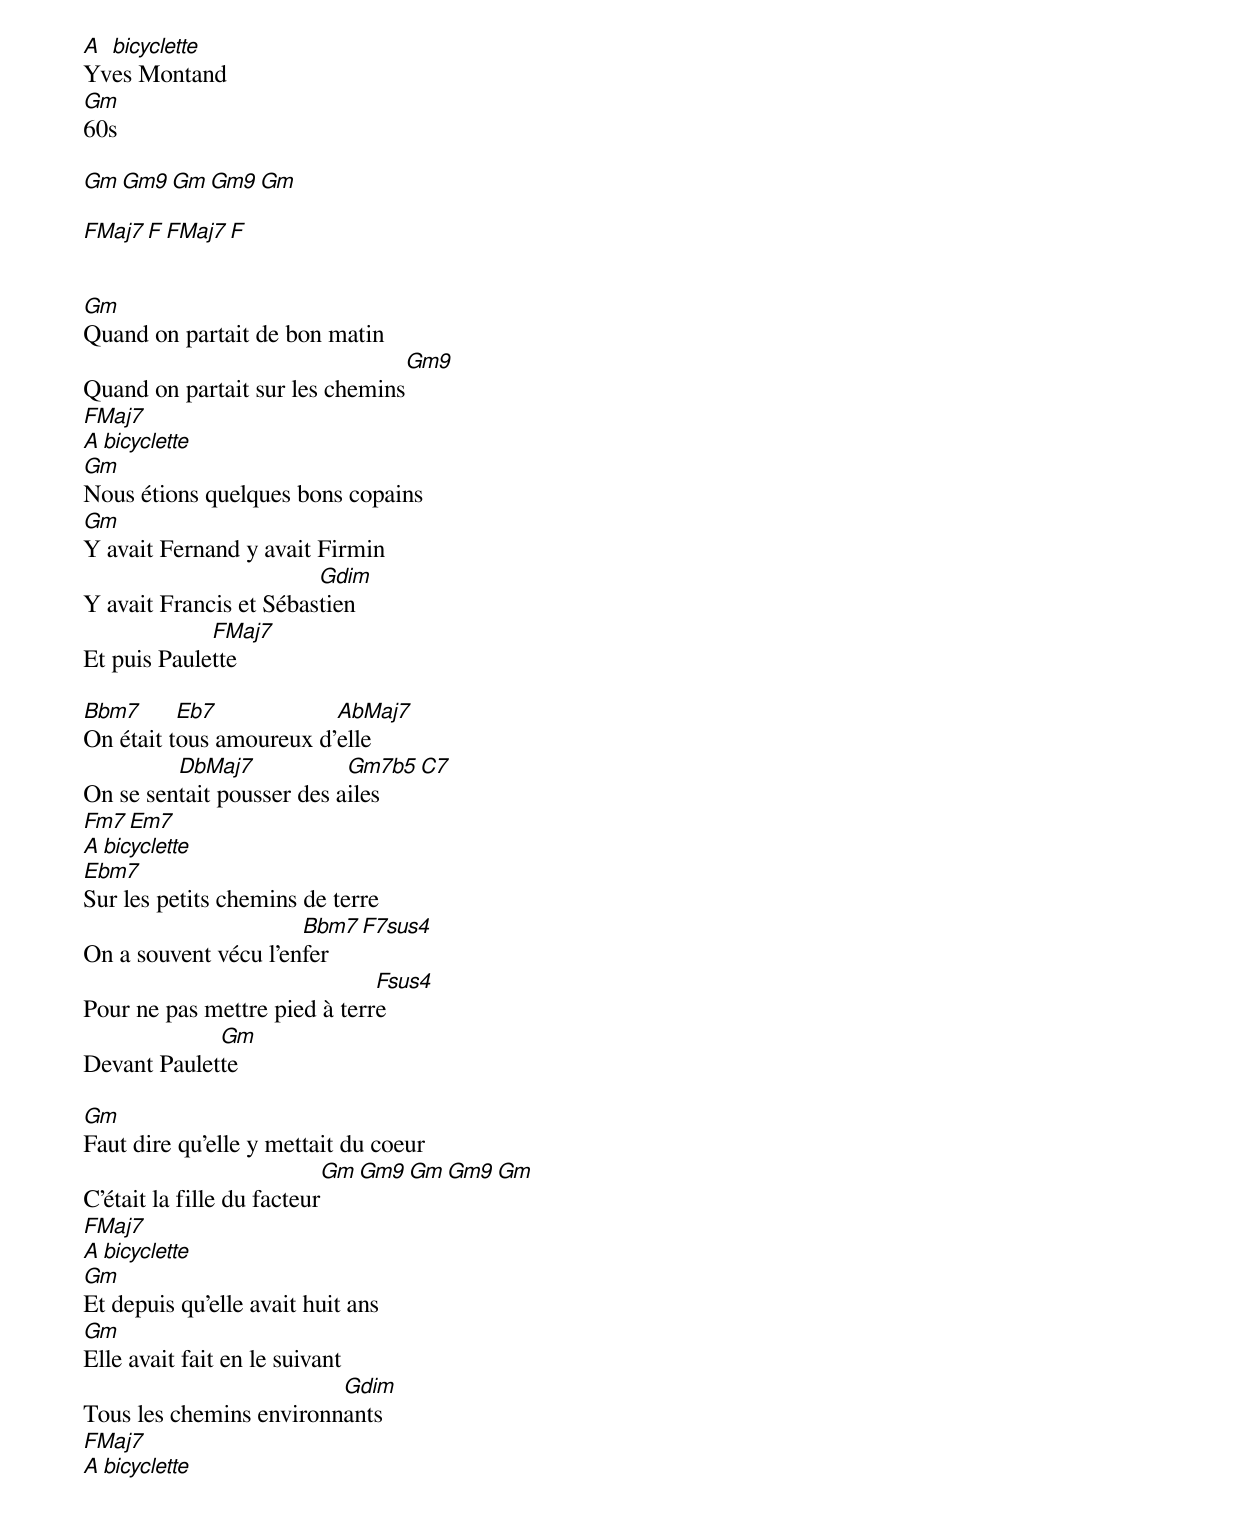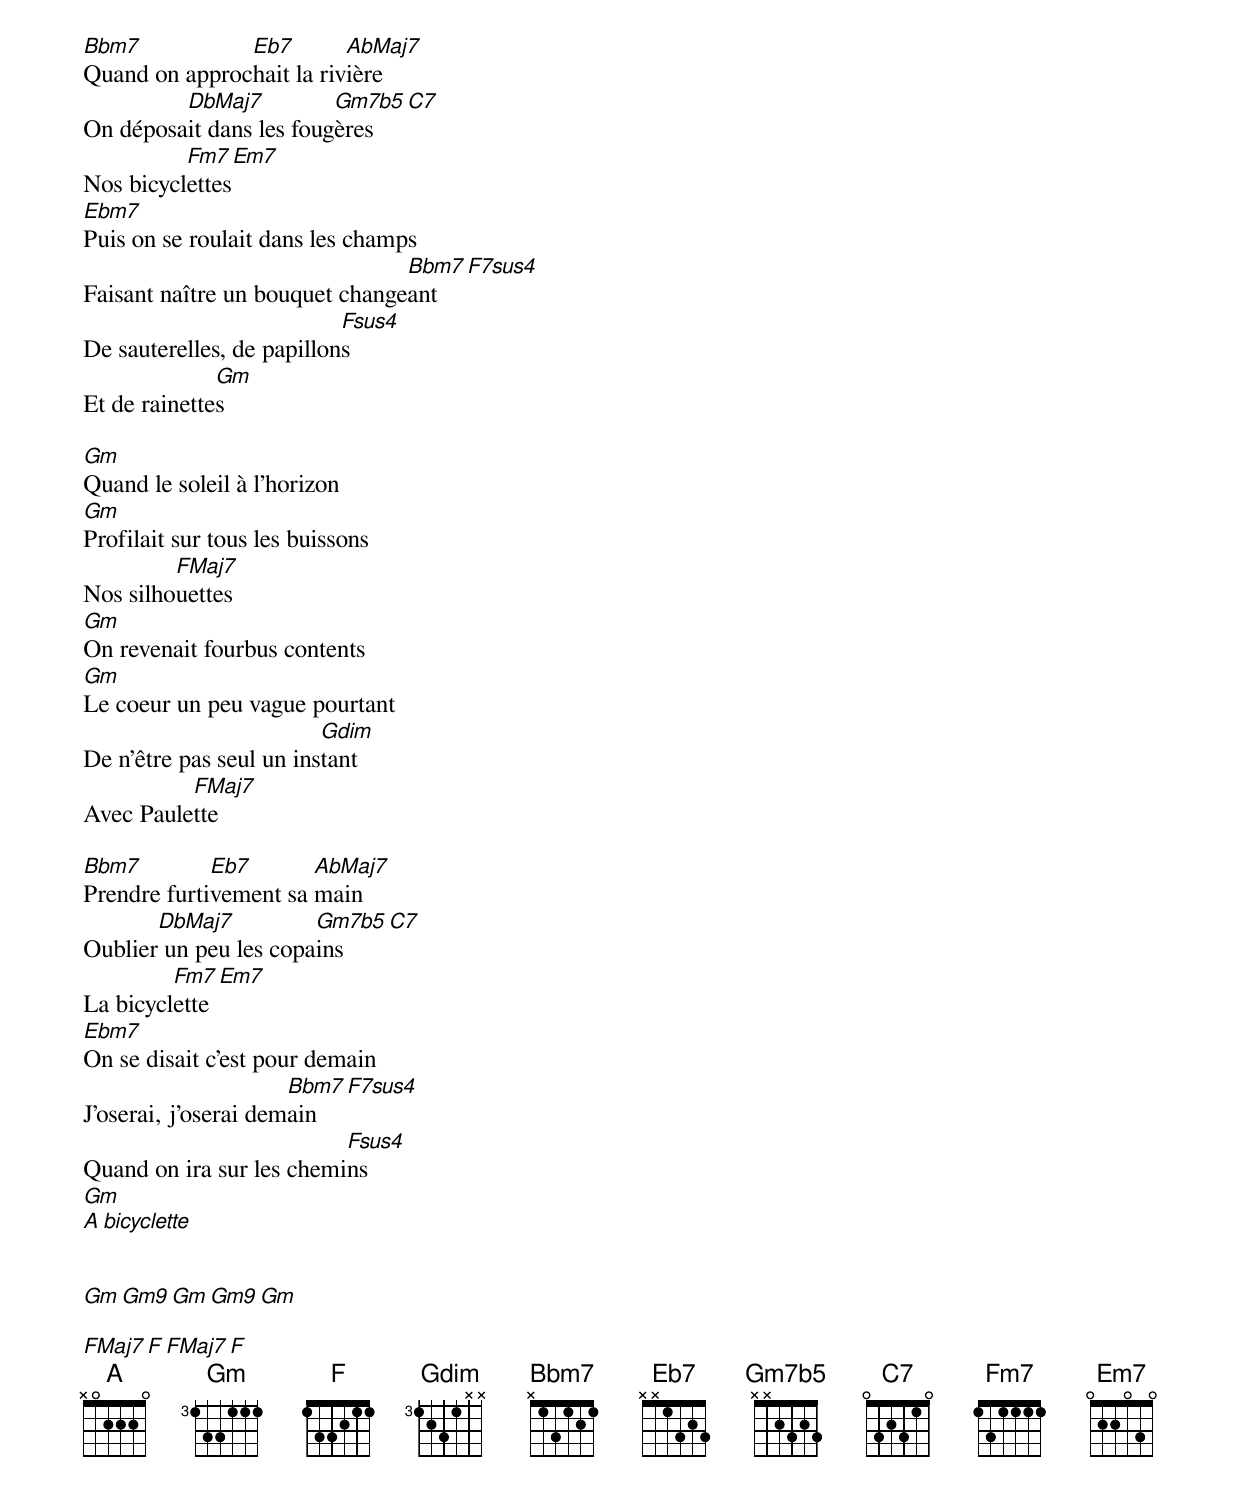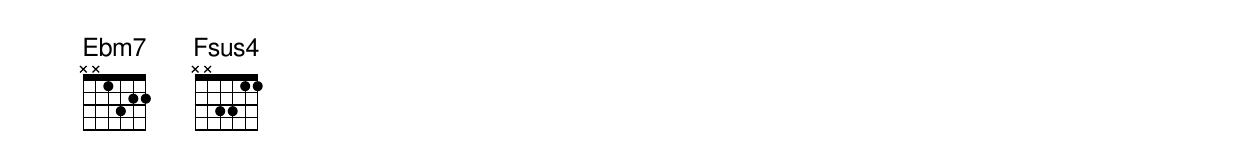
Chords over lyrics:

A bicyclette
Yves Montand
Gm
60s

Gm      Gm9      Gm     Gm9      Gm

FMaj7      F       FMaj7       F


Gm
Quand on partait de bon matin
                                  Gm9
Quand on partait sur les chemins
        FMaj7
A bicyclette
Gm
Nous étions quelques bons copains
Gm
Y avait Fernand y avait Firmin
                        Gmb5
Y avait Francis et Sébastien
             FMaj7
Et puis Paulette

Bbm7      Eb7            AbMaj7
On était tous amoureux d'elle
         DbMaj7            Gm7b5   C7
On se sentait pousser des ailes
         Fm7       Em7
A bicyclette
Ebm7
Sur les petits chemins de terre
                      Bbm7    F7sus4
On a souvent vécu l'enfer
                              Fsus4
Pour ne pas mettre pied à terre
             Gm
Devant Paulette

Gm
Faut dire qu'elle y mettait du coeur
                           Gm    Gm9    Gm    Gm9    Gm
C'était la fille du facteur
        FMaj7
A bicyclette
Gm
Et depuis qu'elle avait huit ans
Gm
Elle avait fait en le suivant
                         Gmb5
Tous les chemins environnants
        FMaj7
A bicyclette

Bbm7           Eb7        AbMaj7
Quand on approchait la rivière
         DbMaj7          Gm7b5   C7
On déposait dans les fougères
          Fm7      Em7
Nos bicyclettes
Ebm7
Puis on se roulait dans les champs
                                Bbm7    F7sus4
Faisant naître un bouquet changeant
                           Fsus4
De sauterelles, de papillons
              Gm
Et de rainettes

Gm
Quand le soleil à l'horizon
Gm
Profilait sur tous les buissons
         FMaj7
Nos silhouettes
Gm
On revenait fourbus contents
Gm
Le coeur un peu vague pourtant
                         Gmb5
De n'être pas seul un instant
          FMaj7
Avec Paulette

Bbm7         Eb7       AbMaj7
Prendre furtivement sa main
       DbMaj7          Gm7b5    C7
Oublier un peu les copains
         Fm7     Em7
La bicyclette
Ebm7
On se disait c'est pour demain
                      Bbm7  F7sus4
J'oserai, j'oserai demain
                          Fsus4
Quand on ira sur les chemins
           Gm
A bicyclette


Gm      Gm9      Gm     Gm9      Gm

FMaj7      F       FMaj7       F
